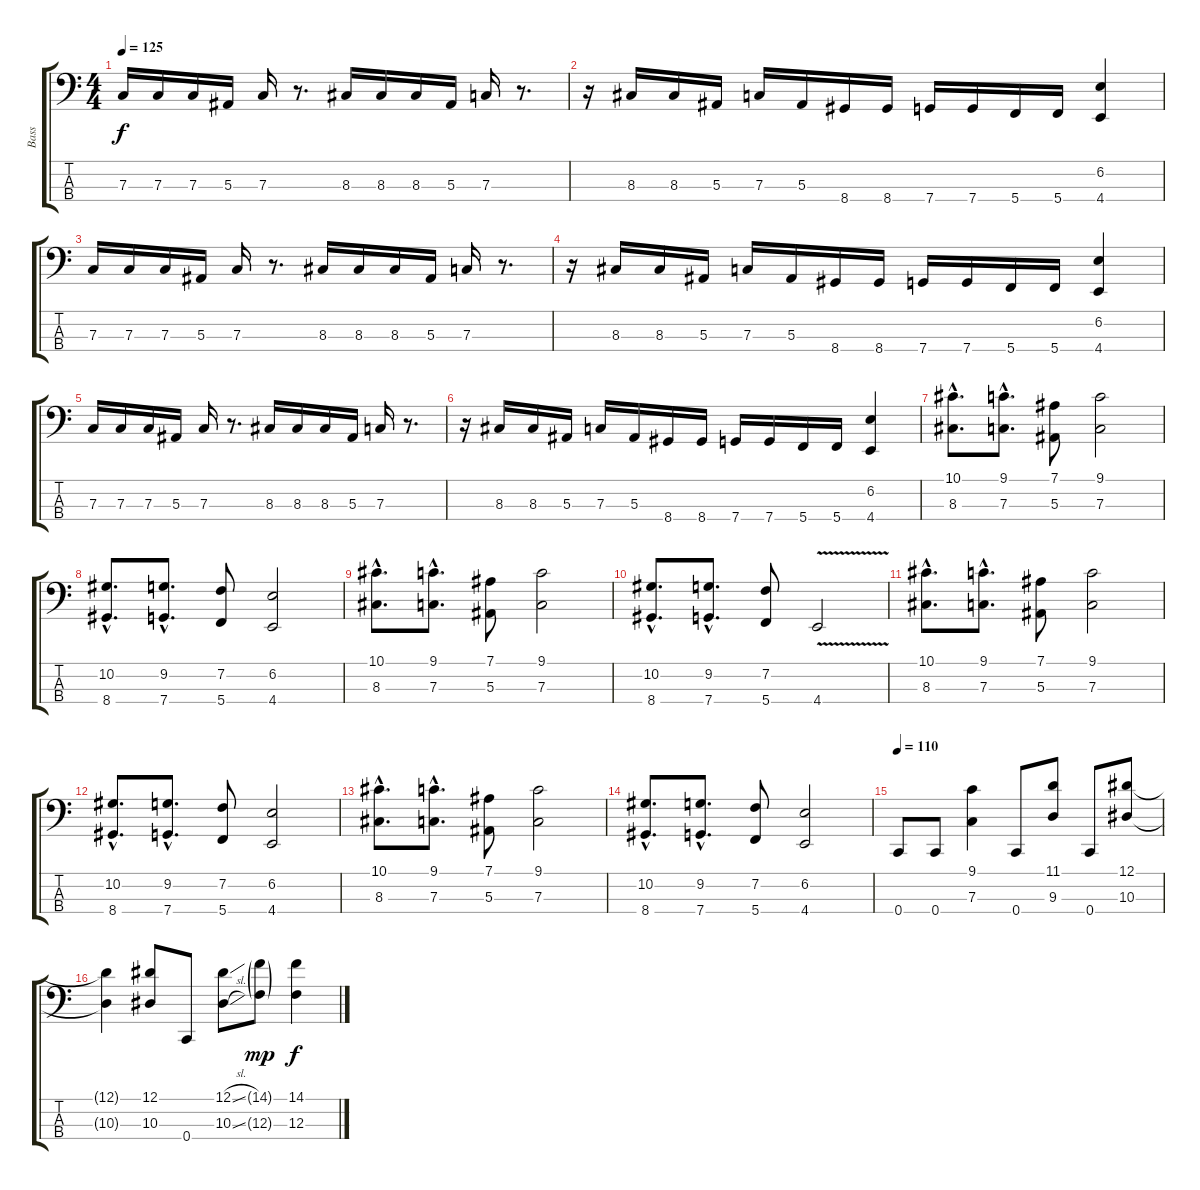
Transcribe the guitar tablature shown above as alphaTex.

\track ("Bass" "Bass") {instrument electricbasspick}
\staff {score tabs}
\tuning (Eb2 Bb1 F1 C1) {hide}
\ts (4 4)
\tempo 125
\clef f4
\ks c
7.3.16{dy f} 7.3.16 7.3.16 5.3.16 7.3.16 r.8{d} 8.3.16 8.3.16 8.3.16 5.3.16 7.3.16 r.8{d} |
r.16 8.3.16 8.3.16 5.3.16 7.3.16 5.3.16 8.4.16 8.4.16 7.4.16 7.4.16 5.4.16 5.4.16 (6.2 4.4).4 |
7.3.16 7.3.16 7.3.16 5.3.16 7.3.16 r.8{d} 8.3.16 8.3.16 8.3.16 5.3.16 7.3.16 r.8{d} |
r.16 8.3.16 8.3.16 5.3.16 7.3.16 5.3.16 8.4.16 8.4.16 7.4.16 7.4.16 5.4.16 5.4.16 (6.2 4.4).4 |
7.3.16 7.3.16 7.3.16 5.3.16 7.3.16 r.8{d} 8.3.16 8.3.16 8.3.16 5.3.16 7.3.16 r.8{d} |
r.16 8.3.16 8.3.16 5.3.16 7.3.16 5.3.16 8.4.16 8.4.16 7.4.16 7.4.16 5.4.16 5.4.16 (6.2 4.4).4 |
(10.1{hac} 8.3{hac}).8{d} (9.1{hac} 7.3{hac}).8{d} (7.1 5.3).8 (9.1 7.3).2 |
(10.2{hac} 8.4{hac}).8{d} (9.2{hac} 7.4{hac}).8{d} (7.2 5.4).8 (6.2 4.4).2 |
(10.1{hac} 8.3{hac}).8{d} (9.1{hac} 7.3{hac}).8{d} (7.1 5.3).8 (9.1 7.3).2 |
(10.2{hac} 8.4{hac}).8{d} (9.2{hac} 7.4{hac}).8{d} (7.2 5.4).8 4.4{v}.2 |
(10.1{hac} 8.3{hac}).8{d} (9.1{hac} 7.3{hac}).8{d} (7.1 5.3).8 (9.1 7.3).2 |
(10.2{hac} 8.4{hac}).8{d} (9.2{hac} 7.4{hac}).8{d} (7.2 5.4).8 (6.2 4.4).2 |
(10.1{hac} 8.3{hac}).8{d} (9.1{hac} 7.3{hac}).8{d} (7.1 5.3).8 (9.1 7.3).2 |
(10.2{hac} 8.4{hac}).8{d} (9.2{hac} 7.4{hac}).8{d} (7.2 5.4).8 (6.2 4.4).2 |
\tempo 110
0.4.8 0.4.8 (9.1 7.3).4 0.4.8 (11.1 9.3).8 0.4.8 (12.1 10.3).8 |
(12.1{t} 10.3{t}).4 (12.1 10.3).8 0.4.8 (12.1{sl} 10.3{sl}).8 (14.1{g} 12.3{g}).8{dy mp} (14.1 12.3).4{dy f}
